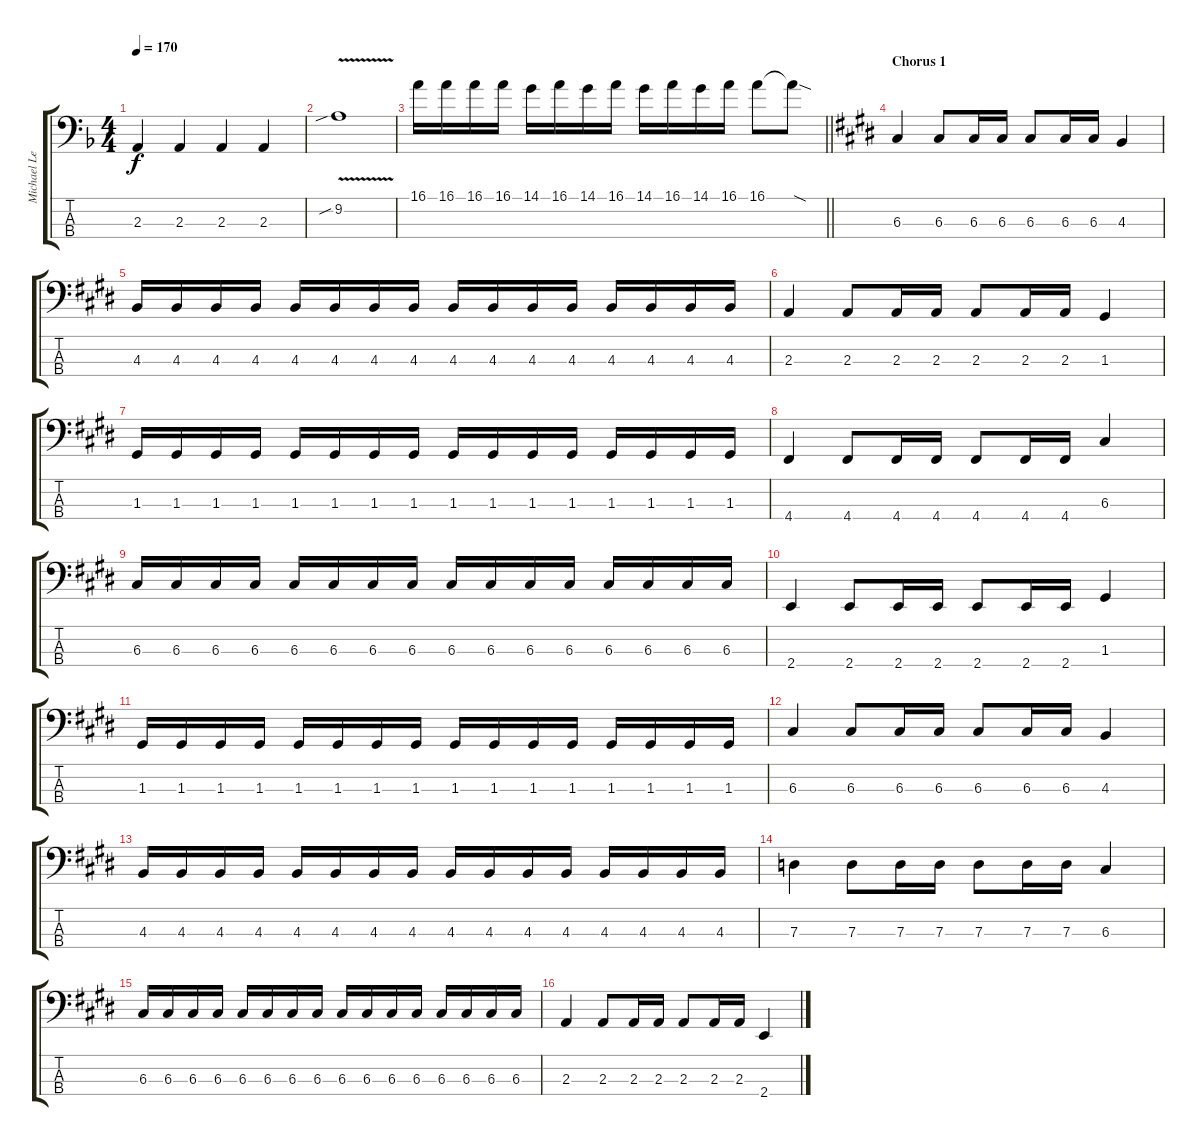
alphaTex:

\track ("Michael LePond Bass" "Michael Le") {instrument electricbassfinger}
\staff {score tabs}
\tuning (F2 C2 G1 D1) {hide}
\ts (4 4)
\tempo 170
\clef f4
\ks dminor
2.3.4{dy f} 2.3.4 2.3.4 2.3.4 |
9.2{v sib}.1 |
\barLineRight lightlight
16.1.16 16.1.16 16.1.16 16.1.16 14.1.16 16.1.16 14.1.16 16.1.16 14.1.16 16.1.16 14.1.16 16.1.16 16.1.8 16.1{sod t}.8 |
\section ("" "Chorus 1")
\ks c#minor
6.3.4 6.3.8 6.3.16 6.3.16 6.3.8 6.3.16 6.3.16 4.3.4 |
4.3.16 4.3.16 4.3.16 4.3.16 4.3.16 4.3.16 4.3.16 4.3.16 4.3.16 4.3.16 4.3.16 4.3.16 4.3.16 4.3.16 4.3.16 4.3.16 |
2.3.4 2.3.8 2.3.16 2.3.16 2.3.8 2.3.16 2.3.16 1.3.4 |
1.3.16 1.3.16 1.3.16 1.3.16 1.3.16 1.3.16 1.3.16 1.3.16 1.3.16 1.3.16 1.3.16 1.3.16 1.3.16 1.3.16 1.3.16 1.3.16 |
4.4.4 4.4.8 4.4.16 4.4.16 4.4.8 4.4.16 4.4.16 6.3.4 |
6.3.16 6.3.16 6.3.16 6.3.16 6.3.16 6.3.16 6.3.16 6.3.16 6.3.16 6.3.16 6.3.16 6.3.16 6.3.16 6.3.16 6.3.16 6.3.16 |
2.4.4 2.4.8 2.4.16 2.4.16 2.4.8 2.4.16 2.4.16 1.3.4 |
1.3.16 1.3.16 1.3.16 1.3.16 1.3.16 1.3.16 1.3.16 1.3.16 1.3.16 1.3.16 1.3.16 1.3.16 1.3.16 1.3.16 1.3.16 1.3.16 |
6.3.4 6.3.8 6.3.16 6.3.16 6.3.8 6.3.16 6.3.16 4.3.4 |
4.3.16 4.3.16 4.3.16 4.3.16 4.3.16 4.3.16 4.3.16 4.3.16 4.3.16 4.3.16 4.3.16 4.3.16 4.3.16 4.3.16 4.3.16 4.3.16 |
7.3.4 7.3.8 7.3.16 7.3.16 7.3.8 7.3.16 7.3.16 6.3.4 |
6.3.16 6.3.16 6.3.16 6.3.16 6.3.16 6.3.16 6.3.16 6.3.16 6.3.16 6.3.16 6.3.16 6.3.16 6.3.16 6.3.16 6.3.16 6.3.16 |
2.3.4 2.3.8 2.3.16 2.3.16 2.3.8 2.3.16 2.3.16 2.4.4
